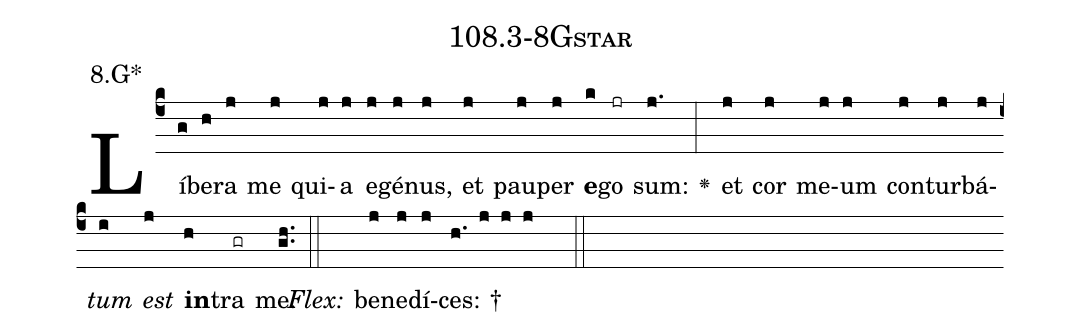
name: 108.3-8Gstar;
annotation: 8.G*;
%%
(c4)Lí(g)be(h)ra(j) me(j) qui(j)a(j) e(j)gé(j)nus,(j) et(j) pau(j)per(j) <b>e</b>(k)go(jr) sum:(j.) <v>\greheightstar</v>(:) et(j) cor(j) me(j)um(j) con(j)tur(j)bá(j)<i>tum</i>(i) <i>est</i>(j) <b>in</b>(h)tra(gr) me.(gh..) (::)
<i>Flex:</i>()  be(j)ne(j)dí(j)ces: †(h. j j j  ::)

%E(j) u(j) o(i) u(j) a(h) e.(gh..) (::)
